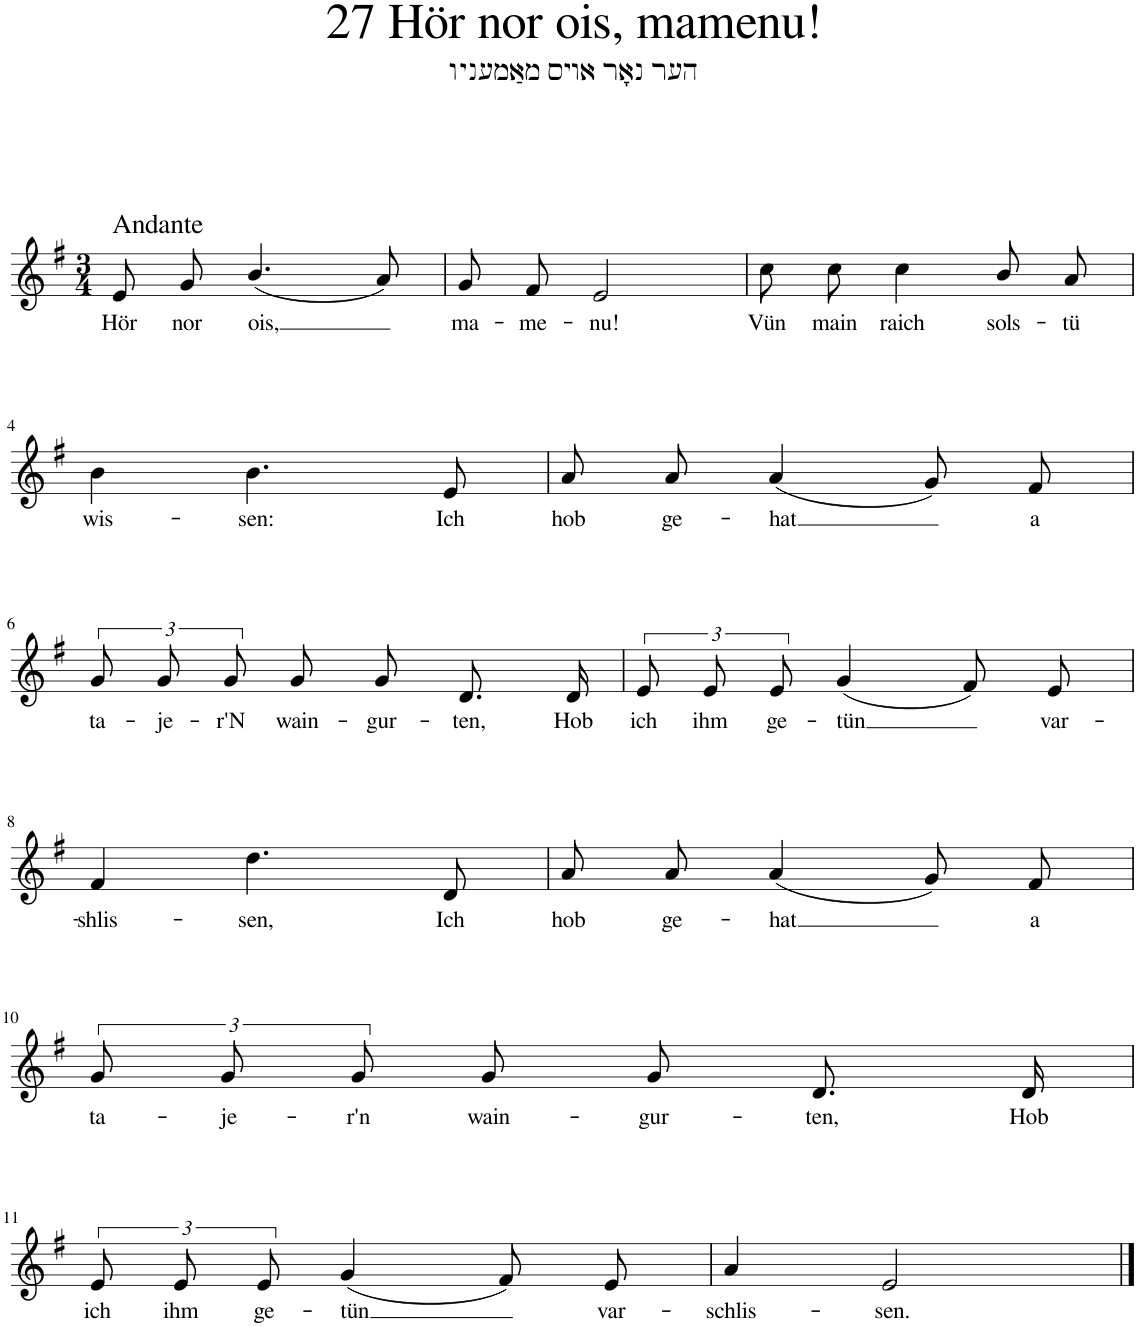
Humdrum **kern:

**kern	**text
*part1	*part1
*staff1	*staff1
*I"Piano	*
*I'Pno.	*
*clefG2	*
*k[f#]	*
*M3/4	*
=1	=1
!LO:TX:a:t=Andante	!
!	!LO:LY:b
8e/L	Hör
!	!LO:LY:b
8g/J	nor
!	!LO:LY:b
(4.b/	ois,
8a/)	.
=2	=2
!	!LO:LY:b
8g/L	ma-
!	!LO:LY:b
8f#/J	-me-
!	!LO:LY:b
2e/	-nu!
=3	=3
!	!LO:LY:b
8cc\L	Vün
!	!LO:LY:b
8cc\J	main
!	!LO:LY:b
4cc\	raich
!	!LO:LY:b
8b/L	sols-
!	!LO:LY:b
8a/J	-tü
!!LO:LB:g=z
=4	=4
!	!LO:LY:b
4b\	wis-
!	!LO:LY:b
4.b\	-sen:
!	!LO:LY:b
8e/	Ich
=5	=5
!	!LO:LY:b
8a/L	hob
!	!LO:LY:b
8a/J	ge-
!	!LO:LY:b
(4a/	-hat
8g/L)	.
!	!LO:LY:b
8f#/J	a
!!LO:LB:g=z
=6	=6
!	!LO:LY:b
12g/L	ta-
!	!LO:LY:b
12g/	-je-
!	!LO:LY:b
12g/J	-r'N
!	!LO:LY:b
8g/L	wain-
!	!LO:LY:b
8g/J	-gur-
!	!LO:LY:b
8.d/L	-ten,
!	!LO:LY:b
16d/Jk	Hob
=7	=7
!	!LO:LY:b
12e/L	ich
!	!LO:LY:b
12e/	ihm
!	!LO:LY:b
12e/J	ge-
!	!LO:LY:b
(4g/	-tün
8f#/L)	.
!	!LO:LY:b
8e/J	var-
!!LO:LB:g=z
=8	=8
!	!LO:LY:b
4f#/	-shlis-
!	!LO:LY:b
4.dd\	-sen,
!	!LO:LY:b
8d/	Ich
=9	=9
!	!LO:LY:b
8a/L	hob
!	!LO:LY:b
8a/J	ge-
!	!LO:LY:b
(4a/	-hat
8g/L)	.
!	!LO:LY:b
8f#/J	a
!!LO:LB:g=z
=10	=10
!	!LO:LY:b
12g/L	-ta-
!	!LO:LY:b
12g/	-je-
!	!LO:LY:b
12g/J	-r'n
!	!LO:LY:b
8g/L	wain-
!	!LO:LY:b
8g/J	-gur-
!	!LO:LY:b
8.d/L	-ten,
!	!LO:LY:b
16d/Jk	Hob
!!LO:LB:g=z
=11	=11
!	!LO:LY:b
12e/L	ich
!	!LO:LY:b
12e/	ihm
!	!LO:LY:b
12e/J	ge-
!	!LO:LY:b
(4g/	-tün
8f#/L)	.
!	!LO:LY:b
8e/J	var-
=12	=12
!	!LO:LY:b
4a/	-schlis-
!	!LO:LY:b
2e/	-sen.
==	==
*-	*-
